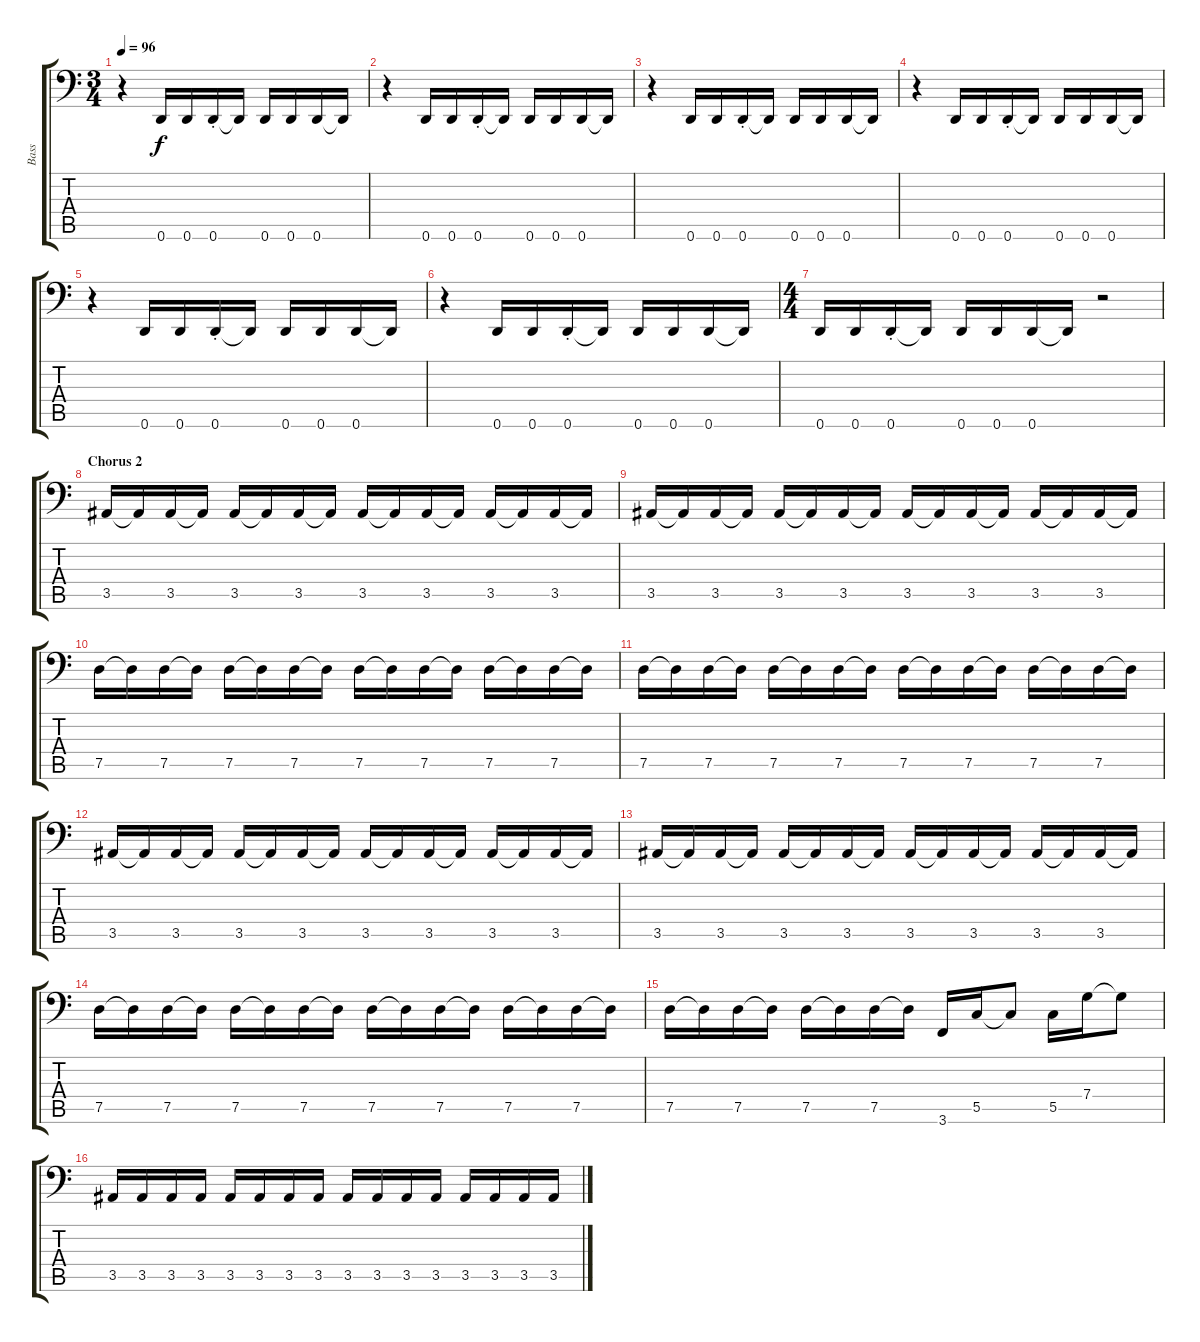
\track ("Bass" "Bass") {instrument electricbasspick}
\staff {score tabs}
\tuning (D3 A2 F2 C2 G1 D1) {hide}
\ts (3 4)
\tempo 96
\clef f4
\ks c
r.4{dy f} 0.6.16 0.6.16 0.6{st}.16 0.6{t}.16 0.6.16 0.6.16 0.6.16 0.6{t}.16 |
r.4 0.6.16 0.6.16 0.6{st}.16 0.6{t}.16 0.6.16 0.6.16 0.6.16 0.6{t}.16 |
r.4 0.6.16 0.6.16 0.6{st}.16 0.6{t}.16 0.6.16 0.6.16 0.6.16 0.6{t}.16 |
r.4 0.6.16 0.6.16 0.6{st}.16 0.6{t}.16 0.6.16 0.6.16 0.6.16 0.6{t}.16 |
r.4 0.6.16 0.6.16 0.6{st}.16 0.6{t}.16 0.6.16 0.6.16 0.6.16 0.6{t}.16 |
r.4 0.6.16 0.6.16 0.6{st}.16 0.6{t}.16 0.6.16 0.6.16 0.6.16 0.6{t}.16 |
\ts (4 4)
0.6.16 0.6.16 0.6{st}.16 0.6{t}.16 0.6.16 0.6.16 0.6.16 0.6{t}.16 r.2 |
\section ("" "Chorus 2")
3.5.16 3.5{t}.16 3.5.16 3.5{t}.16 3.5.16 3.5{t}.16 3.5.16 3.5{t}.16 3.5.16 3.5{t}.16 3.5.16 3.5{t}.16 3.5.16 3.5{t}.16 3.5.16 3.5{t}.16 |
3.5.16 3.5{t}.16 3.5.16 3.5{t}.16 3.5.16 3.5{t}.16 3.5.16 3.5{t}.16 3.5.16 3.5{t}.16 3.5.16 3.5{t}.16 3.5.16 3.5{t}.16 3.5.16 3.5{t}.16 |
7.5.16 7.5{t}.16 7.5.16 7.5{t}.16 7.5.16 7.5{t}.16 7.5.16 7.5{t}.16 7.5.16 7.5{t}.16 7.5.16 7.5{t}.16 7.5.16 7.5{t}.16 7.5.16 7.5{t}.16 |
7.5.16 7.5{t}.16 7.5.16 7.5{t}.16 7.5.16 7.5{t}.16 7.5.16 7.5{t}.16 7.5.16 7.5{t}.16 7.5.16 7.5{t}.16 7.5.16 7.5{t}.16 7.5.16 7.5{t}.16 |
3.5.16 3.5{t}.16 3.5.16 3.5{t}.16 3.5.16 3.5{t}.16 3.5.16 3.5{t}.16 3.5.16 3.5{t}.16 3.5.16 3.5{t}.16 3.5.16 3.5{t}.16 3.5.16 3.5{t}.16 |
3.5.16 3.5{t}.16 3.5.16 3.5{t}.16 3.5.16 3.5{t}.16 3.5.16 3.5{t}.16 3.5.16 3.5{t}.16 3.5.16 3.5{t}.16 3.5.16 3.5{t}.16 3.5.16 3.5{t}.16 |
7.5.16 7.5{t}.16 7.5.16 7.5{t}.16 7.5.16 7.5{t}.16 7.5.16 7.5{t}.16 7.5.16 7.5{t}.16 7.5.16 7.5{t}.16 7.5.16 7.5{t}.16 7.5.16 7.5{t}.16 |
7.5.16 7.5{t}.16 7.5.16 7.5{t}.16 7.5.16 7.5{t}.16 7.5.16 7.5{t}.16 3.6.16 5.5.16 5.5{t}.8 5.5.16 7.4.16 7.4{t}.8 |
3.5.16 3.5.16 3.5.16 3.5.16 3.5.16 3.5.16 3.5.16 3.5.16 3.5.16 3.5.16 3.5.16 3.5.16 3.5.16 3.5.16 3.5.16 3.5.16
